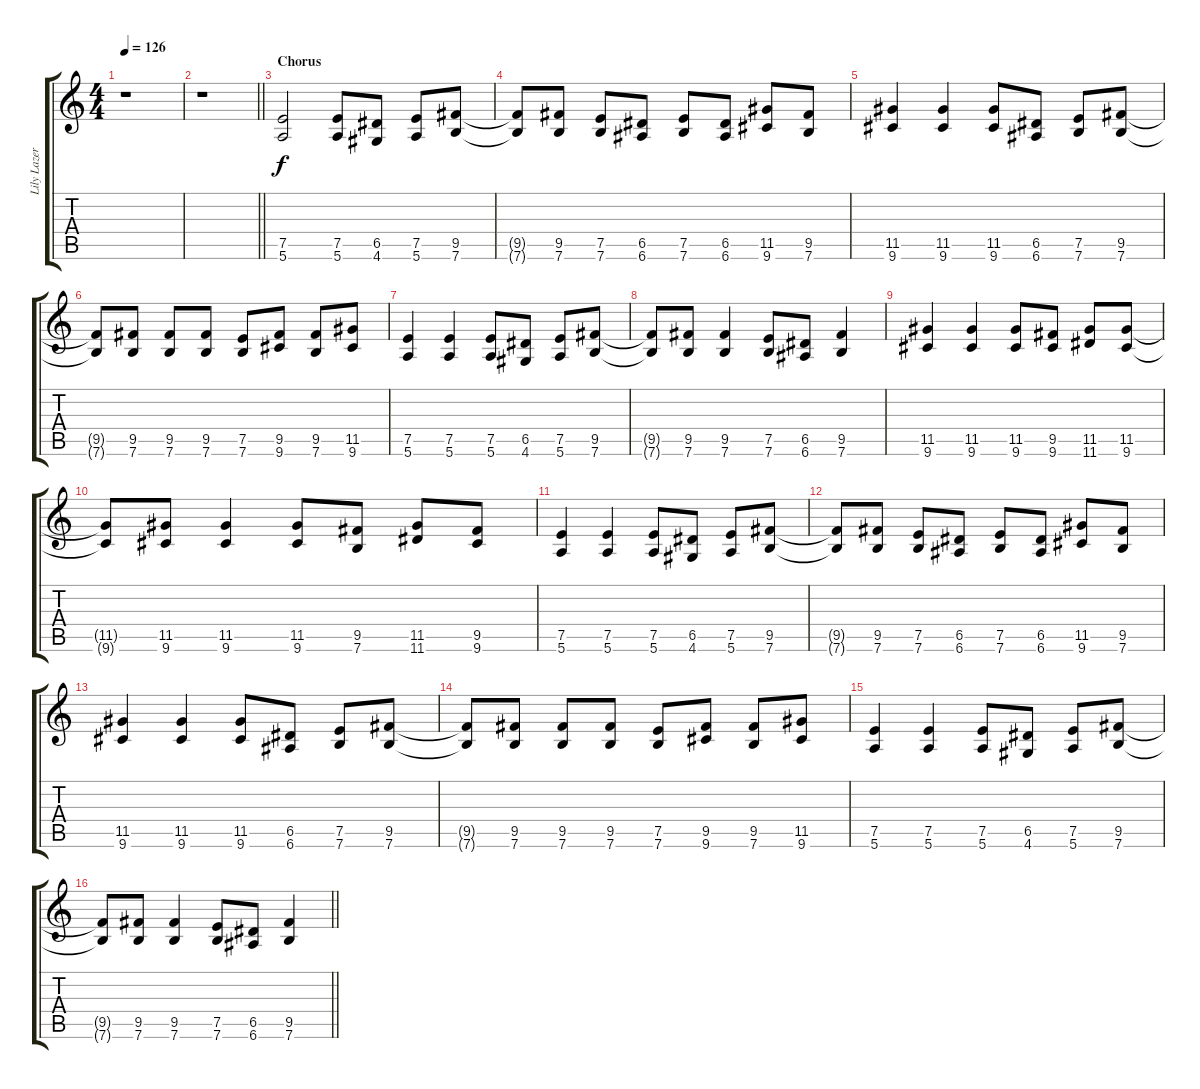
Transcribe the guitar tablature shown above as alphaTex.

\track ("Lily Lazer (Guitar)" "Lily Lazer") {instrument distortionguitar}
\staff {score tabs}
\tuning (E4 B3 G3 D3 A2 E2) {hide}
\ts (4 4)
\tempo 126
\clef g2
\ks c
r.1{dy f} |
\barLineRight lightlight
r.1 |
\section ("" "Chorus")
(7.5 5.6).2 (7.5 5.6).8 (6.5 4.6).8 (7.5 5.6).8 (9.5 7.6).8 |
(9.5{t} 7.6{t}).8 (9.5 7.6).8 (7.5 7.6).8 (6.5 6.6).8 (7.5 7.6).8 (6.5 6.6).8 (11.5 9.6).8 (9.5 7.6).8 |
(11.5 9.6).4 (11.5 9.6).4 (11.5 9.6).8 (6.5 6.6).8 (7.5 7.6).8 (9.5 7.6).8 |
(9.5{t} 7.6{t}).8 (9.5 7.6).8 (9.5 7.6).8 (9.5 7.6).8 (7.5 7.6).8 (9.5 9.6).8 (9.5 7.6).8 (11.5 9.6).8 |
(7.5 5.6).4 (7.5 5.6).4 (7.5 5.6).8 (6.5 4.6).8 (7.5 5.6).8 (9.5 7.6).8 |
(9.5{t} 7.6{t}).8 (9.5 7.6).8 (9.5 7.6).4 (7.5 7.6).8 (6.5 6.6).8 (9.5 7.6).4 |
(11.5 9.6).4 (11.5 9.6).4 (11.5 9.6).8 (9.5 9.6).8 (11.5 11.6).8 (11.5 9.6).8 |
(11.5{t} 9.6{t}).8 (11.5 9.6).8 (11.5 9.6).4 (11.5 9.6).8 (9.5 7.6).8 (11.5 11.6).8 (9.5 9.6).8 |
(7.5 5.6).4 (7.5 5.6).4 (7.5 5.6).8 (6.5 4.6).8 (7.5 5.6).8 (9.5 7.6).8 |
(9.5{t} 7.6{t}).8 (9.5 7.6).8 (7.5 7.6).8 (6.5 6.6).8 (7.5 7.6).8 (6.5 6.6).8 (11.5 9.6).8 (9.5 7.6).8 |
(11.5 9.6).4 (11.5 9.6).4 (11.5 9.6).8 (6.5 6.6).8 (7.5 7.6).8 (9.5 7.6).8 |
(9.5{t} 7.6{t}).8 (9.5 7.6).8 (9.5 7.6).8 (9.5 7.6).8 (7.5 7.6).8 (9.5 9.6).8 (9.5 7.6).8 (11.5 9.6).8 |
(7.5 5.6).4 (7.5 5.6).4 (7.5 5.6).8 (6.5 4.6).8 (7.5 5.6).8 (9.5 7.6).8 |
\barLineRight lightlight
(9.5{t} 7.6{t}).8 (9.5 7.6).8 (9.5 7.6).4 (7.5 7.6).8 (6.5 6.6).8 (9.5 7.6).4
